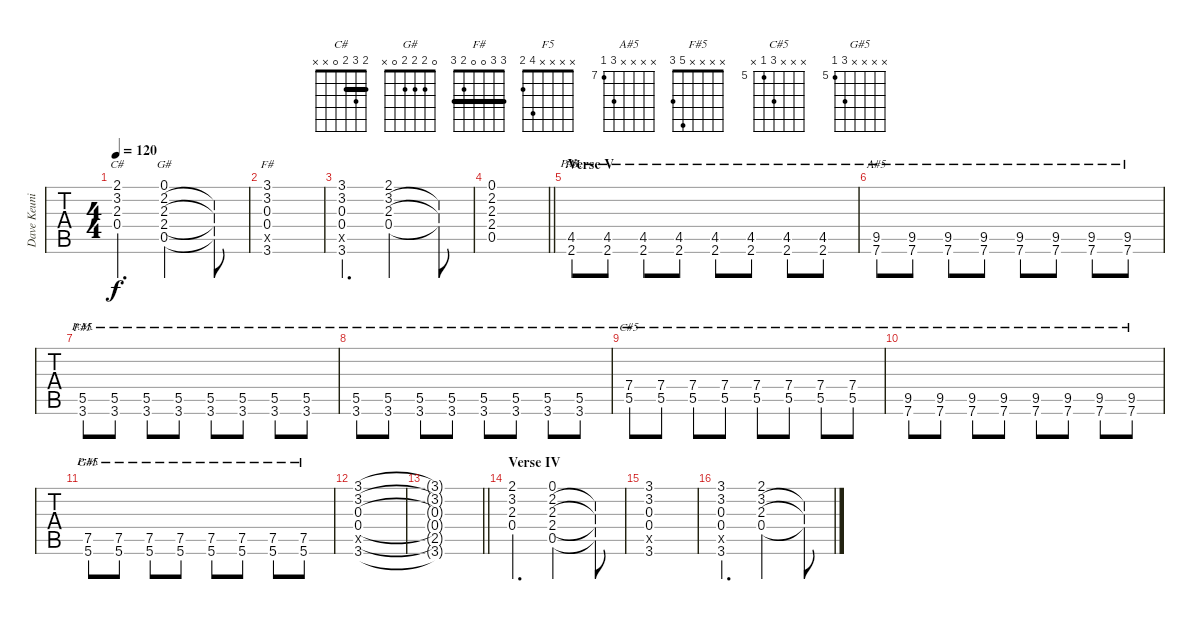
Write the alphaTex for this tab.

\track ("Dave Keuning's lead guitar" "Dave Keuni") {instrument overdrivenguitar}
\staff {tabs}
\tuning (Eb4 Bb3 Gb3 Db3 Ab2 Eb2) {hide}
\chord ("C#" 2 3 2 0 x x) {barre 2}
\chord ("G#" 0 2 2 2 0 x)
\chord ("F#" 3 3 0 0 2 3) {barre 3}
\chord ("F5" x x x x 4 2)
\chord ("A#5" x x x x 9 7) {firstfret 7}
\chord ("F#5" x x x x 5 3)
\chord ("C#5" x x x 7 5 x) {firstfret 5}
\chord ("G#5" x x x x 7 5) {firstfret 5}
\ts (4 4)
\tempo 120
\clef g2
\ks c#
(2.1 3.2 2.3 0.4).4{d ch "C#" dy f} (0.1 2.2 2.3 2.4 0.5).2{ch "G#"} (2.2{t} 2.3{t} 2.4{t} 0.5{t}).8 |
(3.1 3.2 0.3 0.4 2.5{x} 3.6).1{ch "F#"} |
(3.1 3.2 0.3 0.4 0.5{x} 3.6).4{d} (2.1 3.2 2.3 0.4).2 (3.2{t} 2.3{t} 0.4{t}).8 |
\barLineRight lightlight
(0.1 2.2 2.3 2.4 0.5).1 |
\section ("" "Verse V")
(4.5{pm} 2.6{pm}).8{ch "F5" volume 13} (4.5{pm} 2.6{pm}).8 (4.5{pm} 2.6{pm}).8 (4.5{pm} 2.6{pm}).8 (4.5{pm} 2.6{pm}).8 (4.5{pm} 2.6{pm}).8 (4.5{pm} 2.6{pm}).8 (4.5{pm} 2.6{pm}).8 |
(9.5{pm} 7.6{pm}).8{ch "A#5"} (9.5{pm} 7.6{pm}).8 (9.5{pm} 7.6{pm}).8 (9.5{pm} 7.6{pm}).8 (9.5{pm} 7.6{pm}).8 (9.5{pm} 7.6{pm}).8 (9.5{pm} 7.6{pm}).8 (9.5{pm} 7.6{pm}).8 |
(5.5{pm} 3.6{pm}).8{ch "F#5"} (5.5{pm} 3.6{pm}).8 (5.5{pm} 3.6{pm}).8 (5.5{pm} 3.6{pm}).8 (5.5{pm} 3.6{pm}).8 (5.5{pm} 3.6{pm}).8 (5.5{pm} 3.6{pm}).8 (5.5{pm} 3.6{pm}).8 |
(5.5{pm} 3.6{pm}).8 (5.5{pm} 3.6{pm}).8 (5.5{pm} 3.6{pm}).8 (5.5{pm} 3.6{pm}).8 (5.5{pm} 3.6{pm}).8 (5.5{pm} 3.6{pm}).8 (5.5{pm} 3.6{pm}).8 (5.5{pm} 3.6{pm}).8 |
(7.4{pm} 5.5{pm}).8{ch "C#5"} (7.4{pm} 5.5{pm}).8 (7.4{pm} 5.5{pm}).8 (7.4{pm} 5.5{pm}).8 (7.4{pm} 5.5{pm}).8 (7.4{pm} 5.5{pm}).8 (7.4{pm} 5.5{pm}).8 (7.4{pm} 5.5{pm}).8 |
(9.5{pm} 7.6{pm}).8 (9.5{pm} 7.6{pm}).8 (9.5{pm} 7.6{pm}).8 (9.5{pm} 7.6{pm}).8 (9.5{pm} 7.6{pm}).8 (9.5{pm} 7.6{pm}).8 (9.5{pm} 7.6{pm}).8 (9.5{pm} 7.6{pm}).8 |
(7.5{pm} 5.6{pm}).8{ch "G#5"} (7.5{pm} 5.6{pm}).8 (7.5{pm} 5.6{pm}).8 (7.5{pm} 5.6{pm}).8 (7.5{pm} 5.6{pm}).8 (7.5{pm} 5.6{pm}).8 (7.5{pm} 5.6{pm}).8 (7.5{pm} 5.6{pm}).8 |
(3.1 3.2 0.3 0.4 2.5{x} 3.6).1 |
\barLineRight lightlight
(3.1{t} 3.2{t} 0.3{t} 0.4{t} 2.5{t} 3.6{t}).1 |
\section ("" "Verse IV")
(2.1 3.2 2.3 0.4).4{d} (0.1 2.2 2.3 2.4 0.5).2 (2.2{t} 2.3{t} 2.4{t} 0.5{t}).8 |
(3.1 3.2 0.3 0.4 2.5{x} 3.6).1 |
(3.1 3.2 0.3 0.4 0.5{x} 3.6).4{d} (2.1 3.2 2.3 0.4).2 (3.2{t} 2.3{t} 0.4{t}).8
